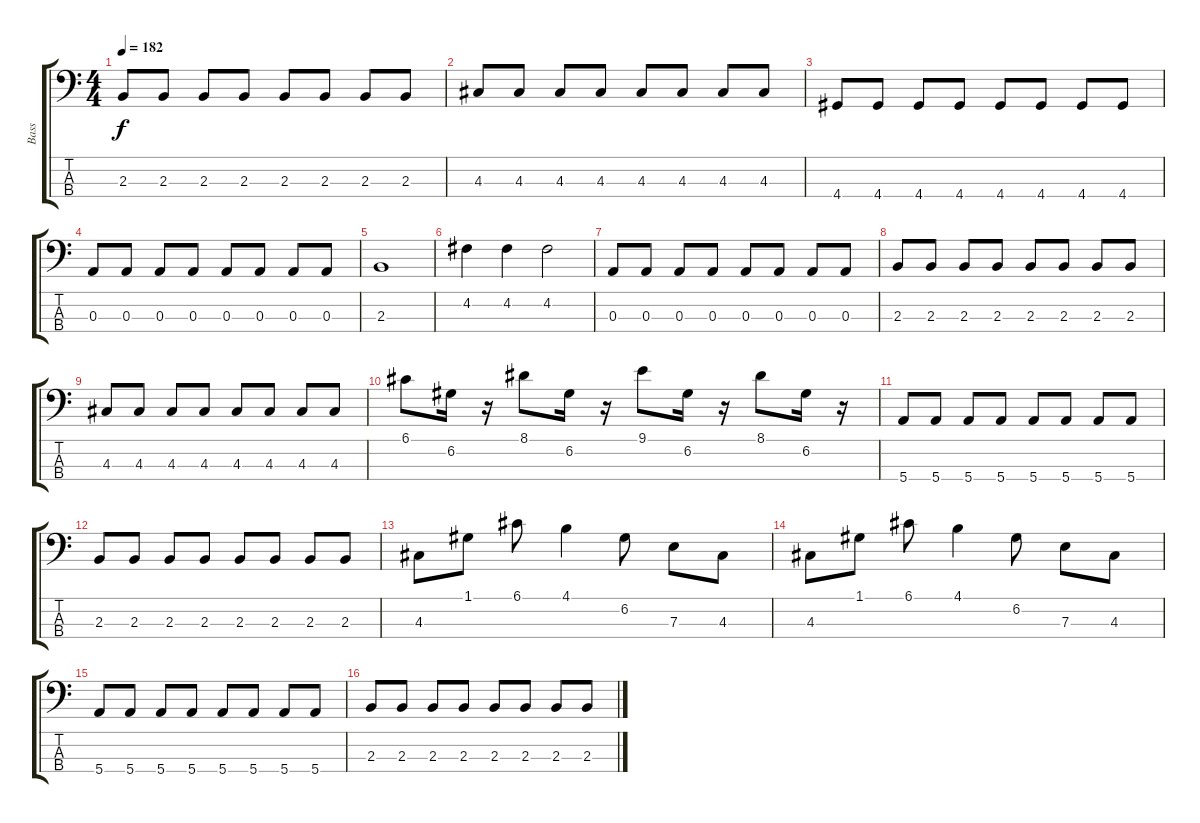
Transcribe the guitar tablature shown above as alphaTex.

\track ("Bass" "Bass") {instrument electricbasspick}
\staff {score tabs}
\tuning (G2 D2 A1 E1) {hide}
\ts (4 4)
\tempo 182
\clef f4
\ks c
2.3.8{dy f} 2.3.8 2.3.8 2.3.8 2.3.8 2.3.8 2.3.8 2.3.8 |
4.3.8 4.3.8 4.3.8 4.3.8 4.3.8 4.3.8 4.3.8 4.3.8 |
4.4.8 4.4.8 4.4.8 4.4.8 4.4.8 4.4.8 4.4.8 4.4.8 |
0.3.8 0.3.8 0.3.8 0.3.8 0.3.8 0.3.8 0.3.8 0.3.8 |
2.3.1 |
4.2.4 4.2.4 4.2.2 |
0.3.8 0.3.8 0.3.8 0.3.8 0.3.8 0.3.8 0.3.8 0.3.8 |
2.3.8 2.3.8 2.3.8 2.3.8 2.3.8 2.3.8 2.3.8 2.3.8 |
4.3.8 4.3.8 4.3.8 4.3.8 4.3.8 4.3.8 4.3.8 4.3.8 |
6.1.8 6.2.16 r.16 8.1.8 6.2.16 r.16 9.1.8 6.2.16 r.16 8.1.8 6.2.16 r.16 |
5.4.8 5.4.8 5.4.8 5.4.8 5.4.8 5.4.8 5.4.8 5.4.8 |
2.3.8 2.3.8 2.3.8 2.3.8 2.3.8 2.3.8 2.3.8 2.3.8 |
4.3.8 1.1.8 6.1.8 4.1.4 6.2.8 7.3.8 4.3.8 |
4.3.8 1.1.8 6.1.8 4.1.4 6.2.8 7.3.8 4.3.8 |
5.4.8 5.4.8 5.4.8 5.4.8 5.4.8 5.4.8 5.4.8 5.4.8 |
2.3.8 2.3.8 2.3.8 2.3.8 2.3.8 2.3.8 2.3.8 2.3.8
